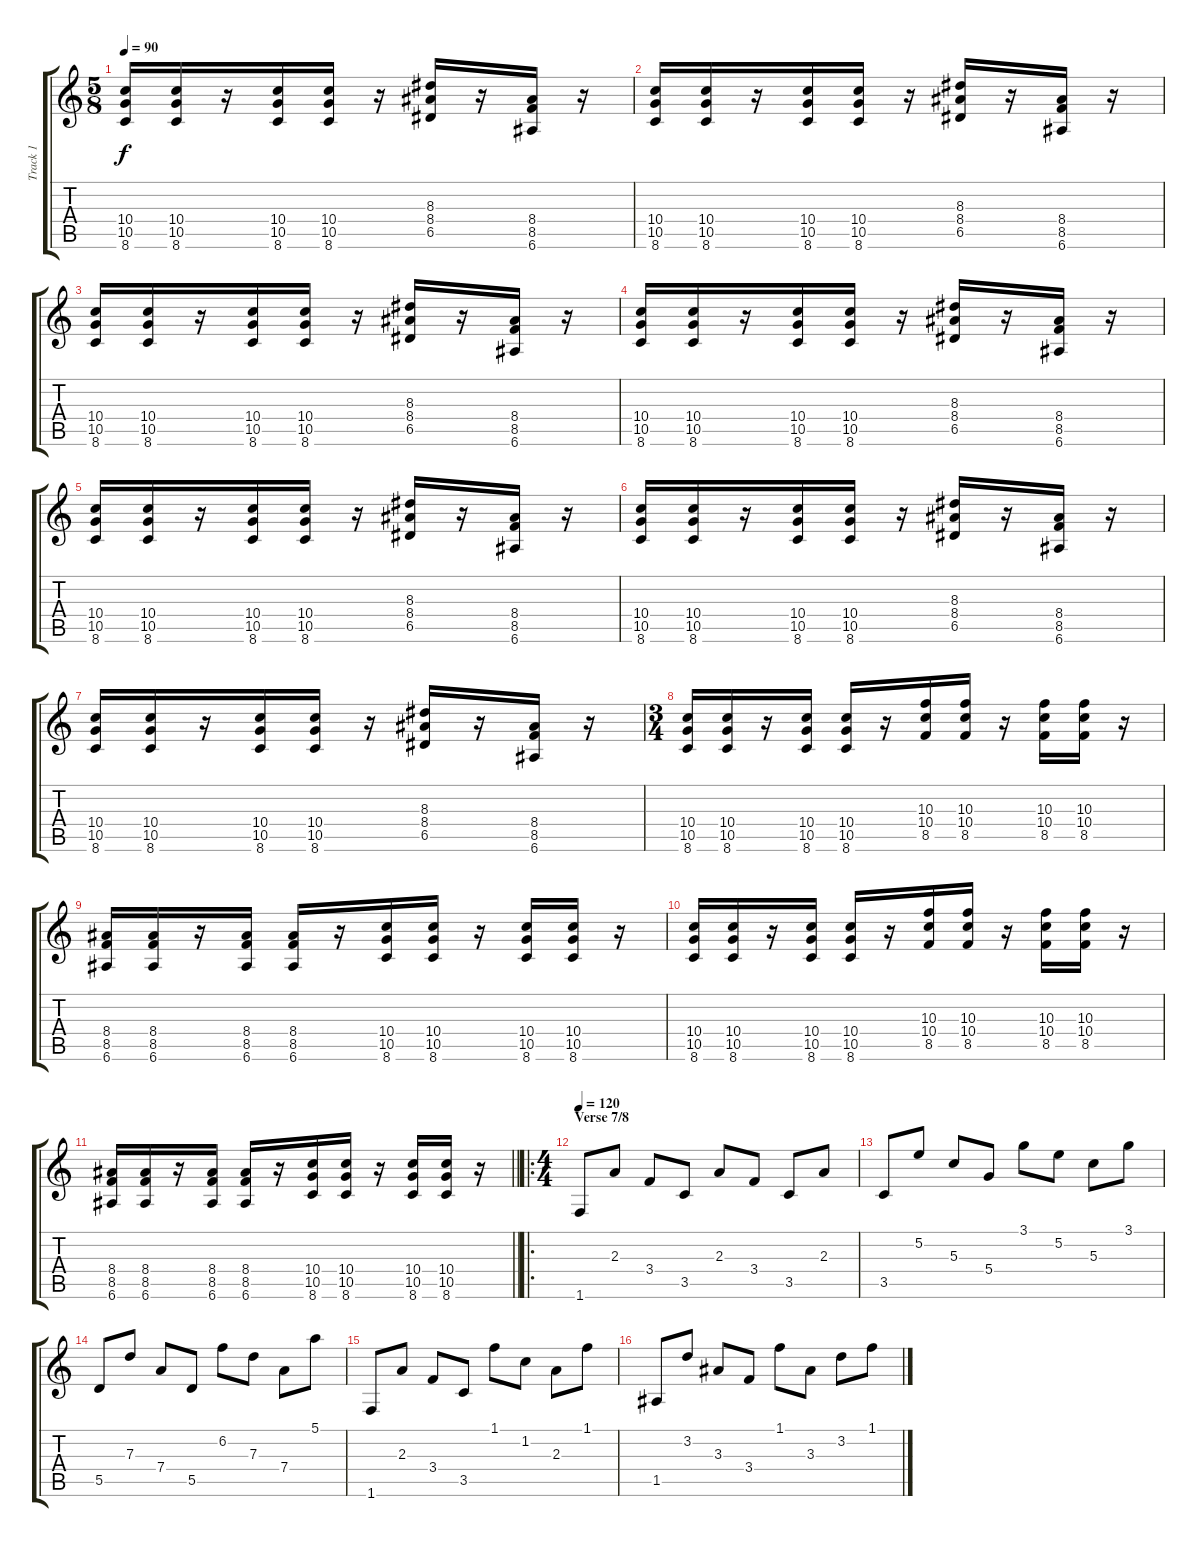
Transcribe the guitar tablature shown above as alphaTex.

\track ("Track 1" "Track 1") {instrument acousticguitarsteel}
\staff {score tabs}
\tuning (E4 B3 G3 D3 A2 E2) {hide}
\ts (5 8)
\tempo 90
\clef g2
\ks c
(10.4 10.5 8.6).16{dy f} (10.4 10.5 8.6).16 r.16 (10.4 10.5 8.6).16 (10.4 10.5 8.6).16 r.16 (8.3 8.4 6.5).16 r.16 (8.4 8.5 6.6).16 r.16 |
(10.4 10.5 8.6).16 (10.4 10.5 8.6).16 r.16 (10.4 10.5 8.6).16 (10.4 10.5 8.6).16 r.16 (8.3 8.4 6.5).16 r.16 (8.4 8.5 6.6).16 r.16 |
(10.4 10.5 8.6).16 (10.4 10.5 8.6).16 r.16 (10.4 10.5 8.6).16 (10.4 10.5 8.6).16 r.16 (8.3 8.4 6.5).16 r.16 (8.4 8.5 6.6).16 r.16 |
(10.4 10.5 8.6).16 (10.4 10.5 8.6).16 r.16 (10.4 10.5 8.6).16 (10.4 10.5 8.6).16 r.16 (8.3 8.4 6.5).16 r.16 (8.4 8.5 6.6).16 r.16 |
(10.4 10.5 8.6).16 (10.4 10.5 8.6).16 r.16 (10.4 10.5 8.6).16 (10.4 10.5 8.6).16 r.16 (8.3 8.4 6.5).16 r.16 (8.4 8.5 6.6).16 r.16 |
(10.4 10.5 8.6).16 (10.4 10.5 8.6).16 r.16 (10.4 10.5 8.6).16 (10.4 10.5 8.6).16 r.16 (8.3 8.4 6.5).16 r.16 (8.4 8.5 6.6).16 r.16 |
(10.4 10.5 8.6).16 (10.4 10.5 8.6).16 r.16 (10.4 10.5 8.6).16 (10.4 10.5 8.6).16 r.16 (8.3 8.4 6.5).16 r.16 (8.4 8.5 6.6).16 r.16 |
\ts (3 4)
(10.4 10.5 8.6).16 (10.4 10.5 8.6).16 r.16 (10.4 10.5 8.6).16 (10.4 10.5 8.6).16 r.16 (10.3 10.4 8.5).16 (10.3 10.4 8.5).16 r.16 (10.3 10.4 8.5).16 (10.3 10.4 8.5).16 r.16 |
(8.4 8.5 6.6).16 (8.4 8.5 6.6).16 r.16 (8.4 8.5 6.6).16 (8.4 8.5 6.6).16 r.16 (10.4 10.5 8.6).16 (10.4 10.5 8.6).16 r.16 (10.4 10.5 8.6).16 (10.4 10.5 8.6).16 r.16 |
(10.4 10.5 8.6).16 (10.4 10.5 8.6).16 r.16 (10.4 10.5 8.6).16 (10.4 10.5 8.6).16 r.16 (10.3 10.4 8.5).16 (10.3 10.4 8.5).16 r.16 (10.3 10.4 8.5).16 (10.3 10.4 8.5).16 r.16 |
\barLineRight lightlight
(8.4 8.5 6.6).16 (8.4 8.5 6.6).16 r.16 (8.4 8.5 6.6).16 (8.4 8.5 6.6).16 r.16 (10.4 10.5 8.6).16 (10.4 10.5 8.6).16 r.16 (10.4 10.5 8.6).16 (10.4 10.5 8.6).16 r.16 |
\ro
\ts (4 4)
\section ("" "Verse 7/8")
\tempo 120
1.6.8{instrument acousticguitarsteel} 2.3.8 3.4.8 3.5.8 2.3.8 3.4.8 3.5.8 2.3.8 |
3.5.8 5.2.8 5.3.8 5.4.8 3.1.8 5.2.8 5.3.8 3.1.8 |
5.5.8 7.3.8 7.4.8 5.5.8 6.2.8 7.3.8 7.4.8 5.1.8 |
1.6.8 2.3.8 3.4.8 3.5.8 1.1.8 1.2.8 2.3.8 1.1.8 |
1.5.8 3.2.8 3.3.8 3.4.8 1.1.8 3.3.8 3.2.8 1.1.8
